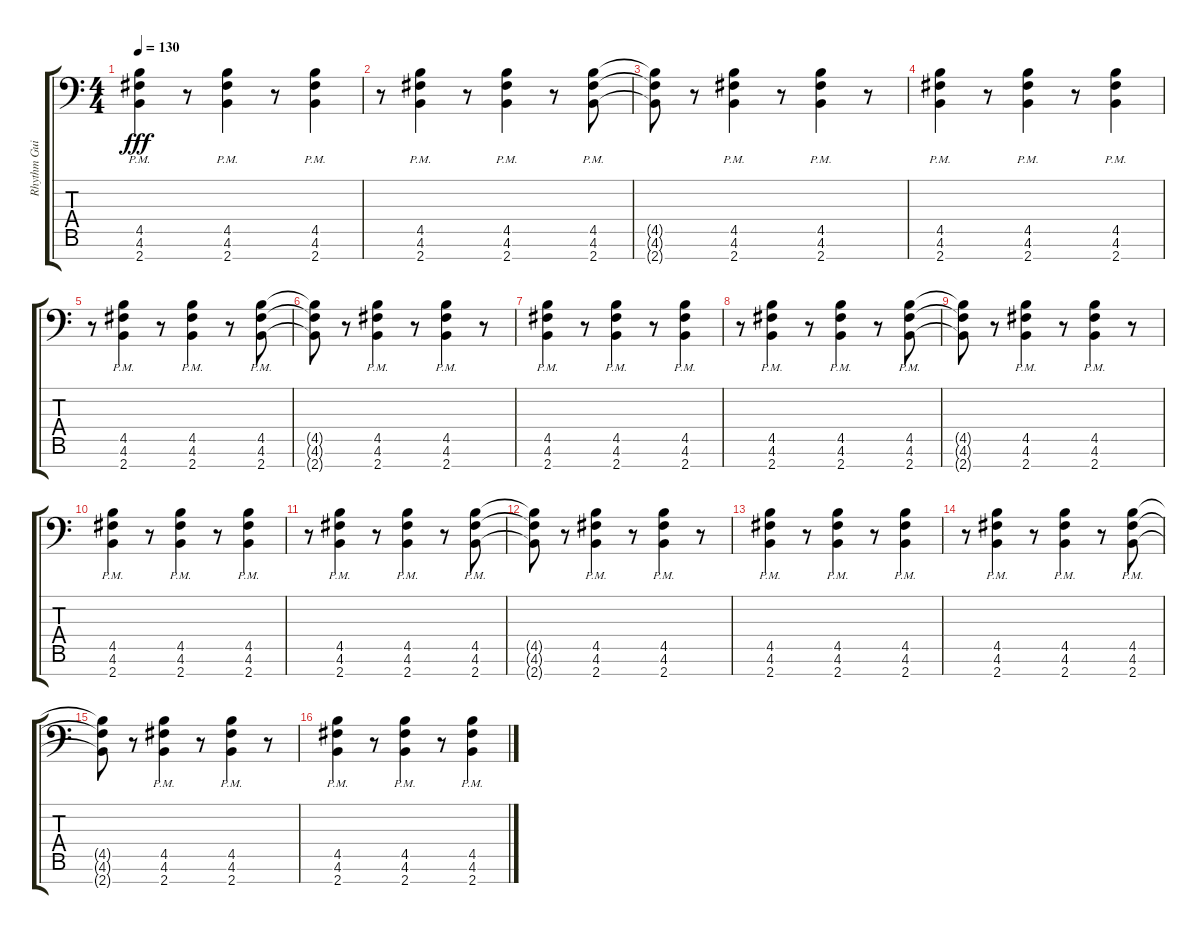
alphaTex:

\track ("Rhythm Guitar 1" "Rhythm Gui") {instrument distortionguitar}
\staff {score tabs}
\tuning (D4 A3 F3 C3 G2 D2 A1) {hide}
\ts (4 4)
\tempo 130
\clef f4
\ks c
(4.5{pm} 4.6{pm} 2.7{pm}).4{dy fff} r.8 (4.5{pm} 4.6{pm} 2.7{pm}).4 r.8 (4.5{pm} 4.6{pm} 2.7{pm}).4 |
r.8 (4.5{pm} 4.6{pm} 2.7{pm}).4 r.8 (4.5{pm} 4.6{pm} 2.7{pm}).4 r.8 (4.5{pm} 4.6{pm} 2.7{pm}).8 |
(4.5{t} 4.6{t} 2.7{t}).8 r.8 (4.5{pm} 4.6{pm} 2.7{pm}).4 r.8 (4.5{pm} 4.6{pm} 2.7{pm}).4 r.8 |
(4.5{pm} 4.6{pm} 2.7{pm}).4 r.8 (4.5{pm} 4.6{pm} 2.7{pm}).4 r.8 (4.5{pm} 4.6{pm} 2.7{pm}).4 |
r.8 (4.5{pm} 4.6{pm} 2.7{pm}).4 r.8 (4.5{pm} 4.6{pm} 2.7{pm}).4 r.8 (4.5{pm} 4.6{pm} 2.7{pm}).8 |
(4.5{t} 4.6{t} 2.7{t}).8 r.8 (4.5{pm} 4.6{pm} 2.7{pm}).4 r.8 (4.5{pm} 4.6{pm} 2.7{pm}).4 r.8 |
(4.5{pm} 4.6{pm} 2.7{pm}).4 r.8 (4.5{pm} 4.6{pm} 2.7{pm}).4 r.8 (4.5{pm} 4.6{pm} 2.7{pm}).4 |
r.8 (4.5{pm} 4.6{pm} 2.7{pm}).4 r.8 (4.5{pm} 4.6{pm} 2.7{pm}).4 r.8 (4.5{pm} 4.6{pm} 2.7{pm}).8 |
(4.5{t} 4.6{t} 2.7{t}).8 r.8 (4.5{pm} 4.6{pm} 2.7{pm}).4 r.8 (4.5{pm} 4.6{pm} 2.7{pm}).4 r.8 |
(4.5{pm} 4.6{pm} 2.7{pm}).4 r.8 (4.5{pm} 4.6{pm} 2.7{pm}).4 r.8 (4.5{pm} 4.6{pm} 2.7{pm}).4 |
r.8 (4.5{pm} 4.6{pm} 2.7{pm}).4 r.8 (4.5{pm} 4.6{pm} 2.7{pm}).4 r.8 (4.5{pm} 4.6{pm} 2.7{pm}).8 |
(4.5{t} 4.6{t} 2.7{t}).8 r.8 (4.5{pm} 4.6{pm} 2.7{pm}).4 r.8 (4.5{pm} 4.6{pm} 2.7{pm}).4 r.8 |
(4.5{pm} 4.6{pm} 2.7{pm}).4 r.8 (4.5{pm} 4.6{pm} 2.7{pm}).4 r.8 (4.5{pm} 4.6{pm} 2.7{pm}).4 |
r.8 (4.5{pm} 4.6{pm} 2.7{pm}).4 r.8 (4.5{pm} 4.6{pm} 2.7{pm}).4 r.8 (4.5{pm} 4.6{pm} 2.7{pm}).8 |
(4.5{t} 4.6{t} 2.7{t}).8 r.8 (4.5{pm} 4.6{pm} 2.7{pm}).4 r.8 (4.5{pm} 4.6{pm} 2.7{pm}).4 r.8 |
(4.5{pm} 4.6{pm} 2.7{pm}).4 r.8 (4.5{pm} 4.6{pm} 2.7{pm}).4 r.8 (4.5{pm} 4.6{pm} 2.7{pm}).4
